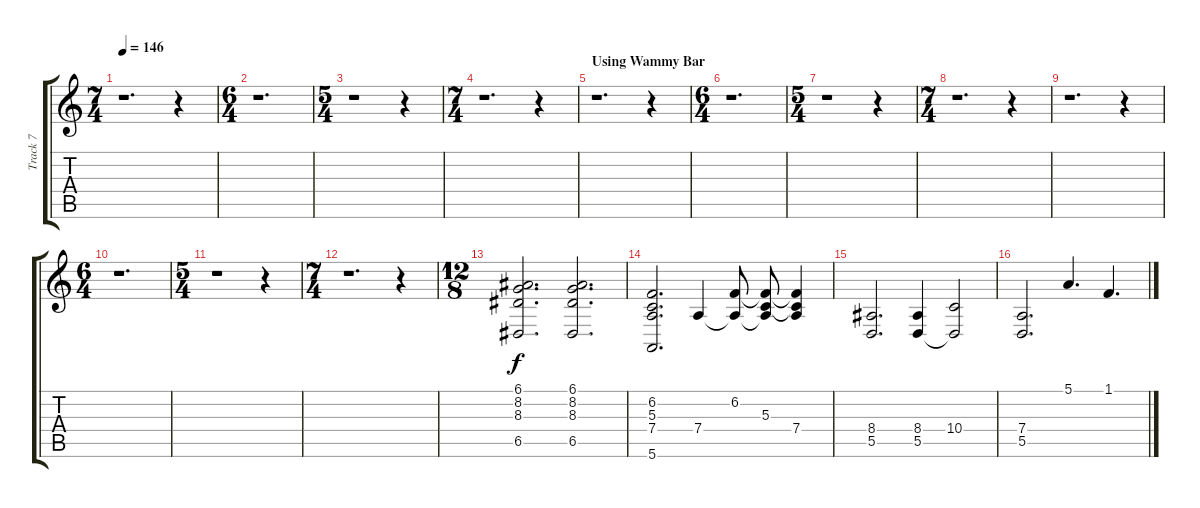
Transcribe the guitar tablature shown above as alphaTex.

\track ("Track 7" "Track 7") {instrument acousticgrandpiano}
\staff {score tabs}
\tuning (E4 B3 G3 D3 A2 E2) {hide}
\ts (7 4)
\tempo 146
\clef g2
\ks c
r.1{d dy f} r.4 |
\ts (6 4)
r.1{d} |
\ts (5 4)
r.1 r.4 |
\ts (7 4)
r.1{d} r.4 |
\section ("" "Using Wammy Bar")
r.1{d} r.4 |
\ts (6 4)
r.1{d} |
\ts (5 4)
r.1 r.4 |
\ts (7 4)
r.1{d} r.4 |
r.1{d} r.4 |
\ts (6 4)
r.1{d} |
\ts (5 4)
r.1 r.4 |
\ts (7 4)
r.1{d} r.4 |
\ts (12 8)
(6.1 8.2 8.3 6.5).2{d} (6.1 8.2 8.3 6.5).2{d} |
(6.2 5.3 7.4 5.6).2{d} 7.4.4 (6.2 7.4{t}).8 (6.2{t} 5.3 7.4{t}).8 (6.2{t} 5.3{t} 7.4).4 |
(8.4 5.5).2{d} (8.4 5.5).4 (10.4 5.5{t}).2 |
(7.4 5.5).2{d} 5.1.4{d} 1.1.4{d}
